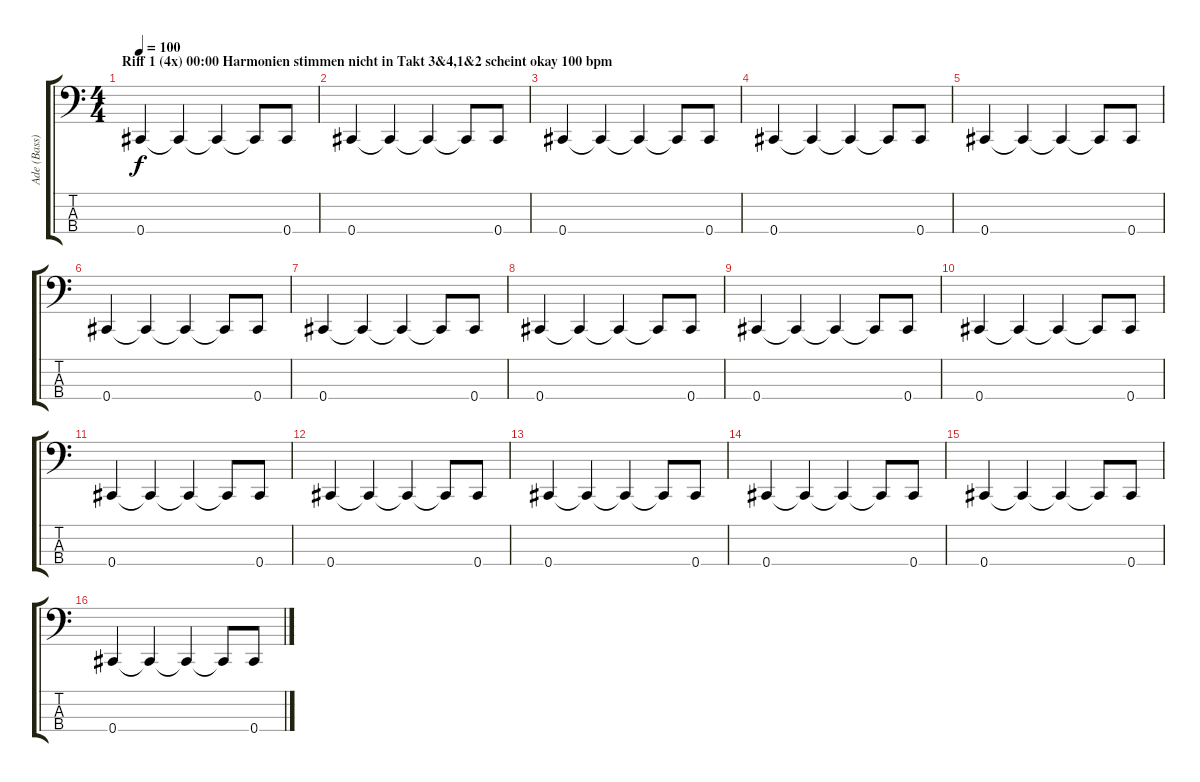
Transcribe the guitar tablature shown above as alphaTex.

\track ("Ade (Bass)" "Ade (Bass)") {instrument electricbasspick}
\staff {score tabs}
\tuning (E2 B1 Gb1 Db1) {hide}
\ts (4 4)
\section ("" "Riff 1 (4x) 00:00 Harmonien stimmen nicht in Takt 3&4,1&2 scheint okay 100 bpm")
\tempo 100
\clef f4
\ks c
0.4.4{dy f instrument electricbasspick} 0.4{t}.4 0.4{t}.4 0.4{t}.8 0.4.8 |
0.4.4 0.4{t}.4 0.4{t}.4 0.4{t}.8 0.4.8 |
0.4.4 0.4{t}.4 0.4{t}.4 0.4{t}.8 0.4.8 |
0.4.4 0.4{t}.4 0.4{t}.4 0.4{t}.8 0.4.8 |
0.4.4 0.4{t}.4 0.4{t}.4 0.4{t}.8 0.4.8 |
0.4.4 0.4{t}.4 0.4{t}.4 0.4{t}.8 0.4.8 |
0.4.4 0.4{t}.4 0.4{t}.4 0.4{t}.8 0.4.8 |
0.4.4 0.4{t}.4 0.4{t}.4 0.4{t}.8 0.4.8 |
0.4.4 0.4{t}.4 0.4{t}.4 0.4{t}.8 0.4.8 |
0.4.4 0.4{t}.4 0.4{t}.4 0.4{t}.8 0.4.8 |
0.4.4 0.4{t}.4 0.4{t}.4 0.4{t}.8 0.4.8 |
0.4.4 0.4{t}.4 0.4{t}.4 0.4{t}.8 0.4.8 |
0.4.4 0.4{t}.4 0.4{t}.4 0.4{t}.8 0.4.8 |
0.4.4 0.4{t}.4 0.4{t}.4 0.4{t}.8 0.4.8 |
0.4.4 0.4{t}.4 0.4{t}.4 0.4{t}.8 0.4.8 |
0.4.4 0.4{t}.4 0.4{t}.4 0.4{t}.8 0.4.8
